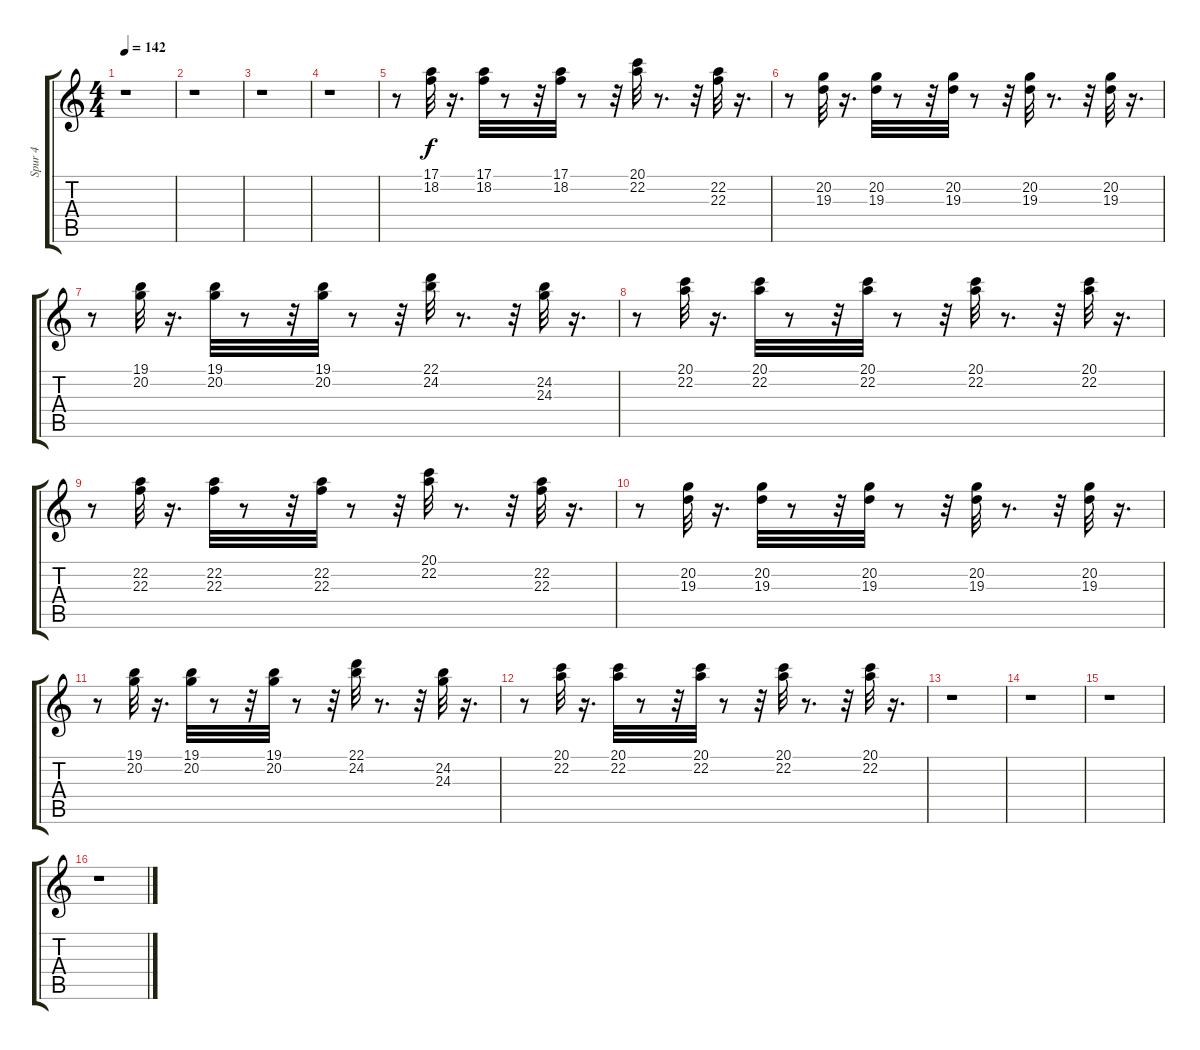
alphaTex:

\track ("Spur 4" "Spur 4") {instrument rockorgan}
\staff {score tabs}
\tuning (E4 B3 G3 D3 A2 E2) {hide}
\ts (4 4)
\tempo 142
\clef g2
\ks c
r.1{dy f} |
r.1 |
r.1 |
r.1 |
r.8 (17.1 18.2).32 r.16{d} (17.1 18.2).32 r.8 r.32 (17.1 18.2).32 r.8 r.32 (20.1 22.2).32 r.8{d} r.32 (22.2 22.3).32 r.16{d} |
r.8 (20.2 19.3).32 r.16{d} (20.2 19.3).32 r.8 r.32 (20.2 19.3).32 r.8 r.32 (20.2 19.3).32 r.8{d} r.32 (20.2 19.3).32 r.16{d} |
r.8 (19.1 20.2).32 r.16{d} (19.1 20.2).32 r.8 r.32 (19.1 20.2).32 r.8 r.32 (22.1 24.2).32 r.8{d} r.32 (24.2 24.3).32 r.16{d} |
r.8 (20.1 22.2).32 r.16{d} (20.1 22.2).32 r.8 r.32 (20.1 22.2).32 r.8 r.32 (20.1 22.2).32 r.8{d} r.32 (20.1 22.2).32 r.16{d} |
r.8 (22.2 22.3).32 r.16{d} (22.2 22.3).32 r.8 r.32 (22.2 22.3).32 r.8 r.32 (20.1 22.2).32 r.8{d} r.32 (22.2 22.3).32 r.16{d} |
r.8 (20.2 19.3).32 r.16{d} (20.2 19.3).32 r.8 r.32 (20.2 19.3).32 r.8 r.32 (20.2 19.3).32 r.8{d} r.32 (20.2 19.3).32 r.16{d} |
r.8 (19.1 20.2).32 r.16{d} (19.1 20.2).32 r.8 r.32 (19.1 20.2).32 r.8 r.32 (22.1 24.2).32 r.8{d} r.32 (24.2 24.3).32 r.16{d} |
r.8 (20.1 22.2).32 r.16{d} (20.1 22.2).32 r.8 r.32 (20.1 22.2).32 r.8 r.32 (20.1 22.2).32 r.8{d} r.32 (20.1 22.2).32 r.16{d} |
r.1 |
r.1 |
r.1 |
r.1
